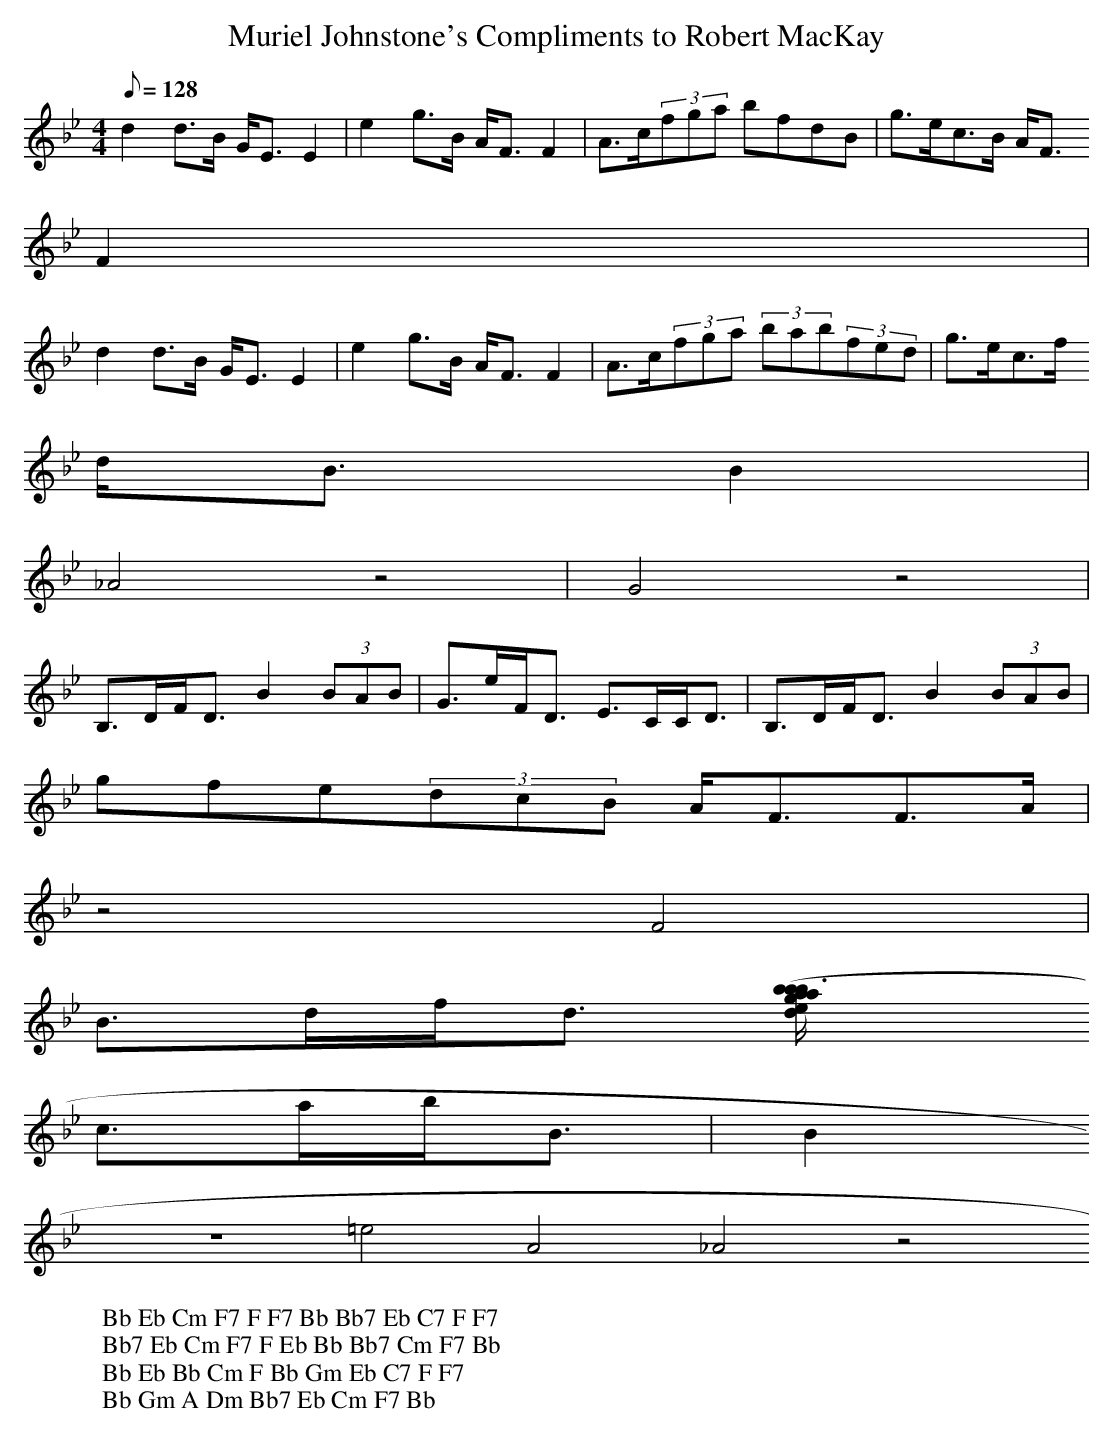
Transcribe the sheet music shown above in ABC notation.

X:1
T:Muriel Johnstone's Compliments to Robert MacKay
M:4/4
L:1/8
Q:128
K:Bb
d2d3/2B/ G/E3/2E2|e2g3/2B/ A/F3/2F2|A3/2c/(3fga bfdB|g3/2e/c3/2B/ A/F3/2
F2|
W:Bb Eb Cm F7 F F7 Bb Bb7 Eb C7 F F7
d2d3/2B/ G/E3/2E2|e2g3/2B/ A/F3/2F2|A3/2c/(3fga (3bab(3fed|g3/2e/c3/2f/
d/B3/2B2|
_A4 z4|G4 z4|
W:Bb7 Eb Cm F7 F Eb Bb Bb7 Cm F7 Bb
B,3/2D/F/D3/2 B2(3BAB|G3/2e/F/D3/2 E3/2C/C/D3/2|B,3/2D/F/D3/2 B2(3BAB|(3
gfe(3dcB A/F3/2F3/2A/|
z4 F4|
W:Bb Eb Bb Cm F Bb Gm Eb C7 F F7
B3/2d/f/d3/2 [b2d2|(3baba3/2g/ f3/2=e/f/d3/2|d2d2 d3/2B/G/E3/2|E3/2e/g/e
3/2 c3/2a/b/B3/2|B2
z8=e4A4_A4z4
W:Bb Gm A Dm Bb7 Eb Cm F7 Bb
